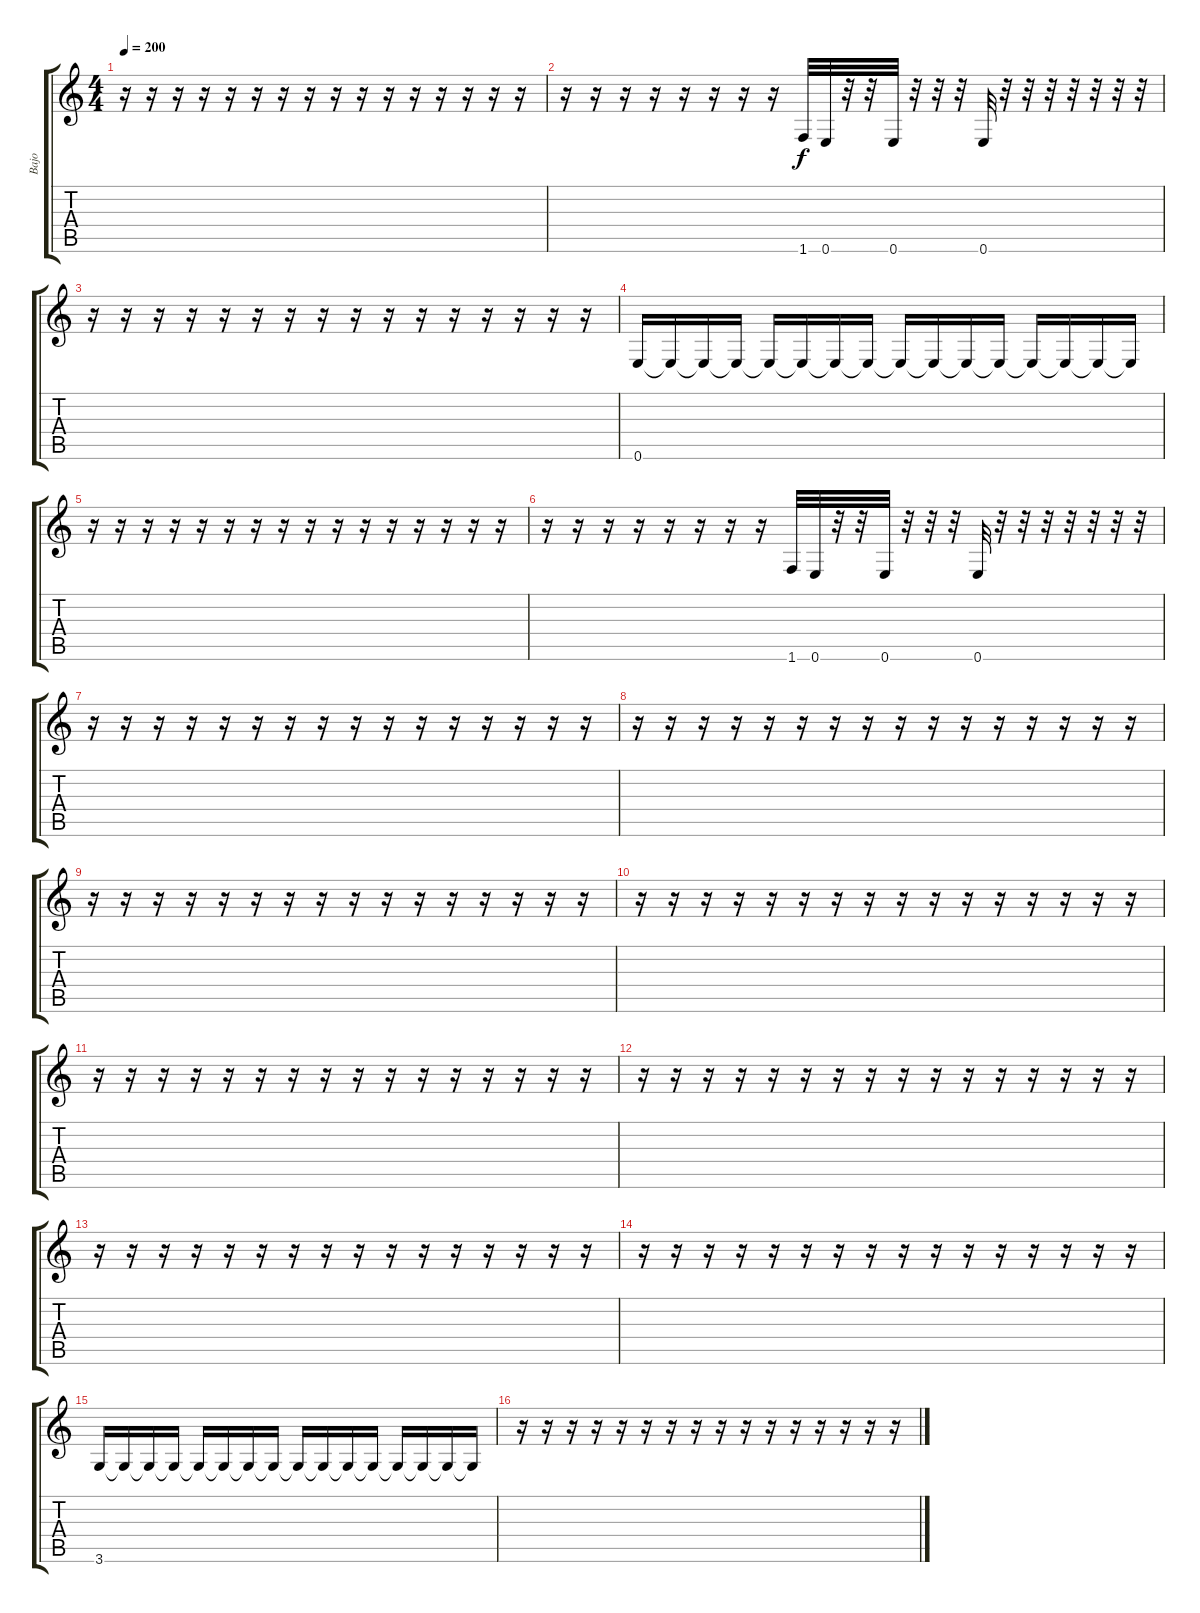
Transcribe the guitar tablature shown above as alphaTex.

\track ("Bajo" "Bajo") {instrument electricbasspick}
\staff {score tabs}
\tuning (E4 B3 G3 D3 A2 E2) {hide}
\ts (4 4)
\tempo 200
\clef g2
\ks c
r.16{dy f} r.16 r.16 r.16 r.16 r.16 r.16 r.16 r.16 r.16 r.16 r.16 r.16 r.16 r.16 r.16 |
r.16 r.16 r.16 r.16 r.16 r.16 r.16 r.16 1.6.32 0.6.32 r.32 r.32 0.6.32 r.32 r.32 r.32 0.6.32 r.32 r.32 r.32 r.32 r.32 r.32 r.32 |
r.16 r.16 r.16 r.16 r.16 r.16 r.16 r.16 r.16 r.16 r.16 r.16 r.16 r.16 r.16 r.16 |
0.6.16 0.6{t}.16 0.6{t}.16 0.6{t}.16 0.6{t}.16 0.6{t}.16 0.6{t}.16 0.6{t}.16 0.6{t}.16 0.6{t}.16 0.6{t}.16 0.6{t}.16 0.6{t}.16 0.6{t}.16 0.6{t}.16 0.6{t}.16 |
r.16 r.16 r.16 r.16 r.16 r.16 r.16 r.16 r.16 r.16 r.16 r.16 r.16 r.16 r.16 r.16 |
r.16 r.16 r.16 r.16 r.16 r.16 r.16 r.16 1.6.32 0.6.32 r.32 r.32 0.6.32 r.32 r.32 r.32 0.6.32 r.32 r.32 r.32 r.32 r.32 r.32 r.32 |
r.16 r.16 r.16 r.16 r.16 r.16 r.16 r.16 r.16 r.16 r.16 r.16 r.16 r.16 r.16 r.16 |
r.16 r.16 r.16 r.16 r.16 r.16 r.16 r.16 r.16 r.16 r.16 r.16 r.16 r.16 r.16 r.16 |
r.16 r.16 r.16 r.16 r.16 r.16 r.16 r.16 r.16 r.16 r.16 r.16 r.16 r.16 r.16 r.16 |
r.16 r.16 r.16 r.16 r.16 r.16 r.16 r.16 r.16 r.16 r.16 r.16 r.16 r.16 r.16 r.16 |
r.16 r.16 r.16 r.16 r.16 r.16 r.16 r.16 r.16 r.16 r.16 r.16 r.16 r.16 r.16 r.16 |
r.16 r.16 r.16 r.16 r.16 r.16 r.16 r.16 r.16 r.16 r.16 r.16 r.16 r.16 r.16 r.16 |
r.16 r.16 r.16 r.16 r.16 r.16 r.16 r.16 r.16 r.16 r.16 r.16 r.16 r.16 r.16 r.16 |
r.16 r.16 r.16 r.16 r.16 r.16 r.16 r.16 r.16 r.16 r.16 r.16 r.16 r.16 r.16 r.16 |
3.6.16 3.6{t}.16 3.6{t}.16 3.6{t}.16 3.6{t}.16 3.6{t}.16 3.6{t}.16 3.6{t}.16 3.6{t}.16 3.6{t}.16 3.6{t}.16 3.6{t}.16 3.6{t}.16 3.6{t}.16 3.6{t}.16 3.6{t}.16 |
r.16 r.16 r.16 r.16 r.16 r.16 r.16 r.16 r.16 r.16 r.16 r.16 r.16 r.16 r.16 r.16
